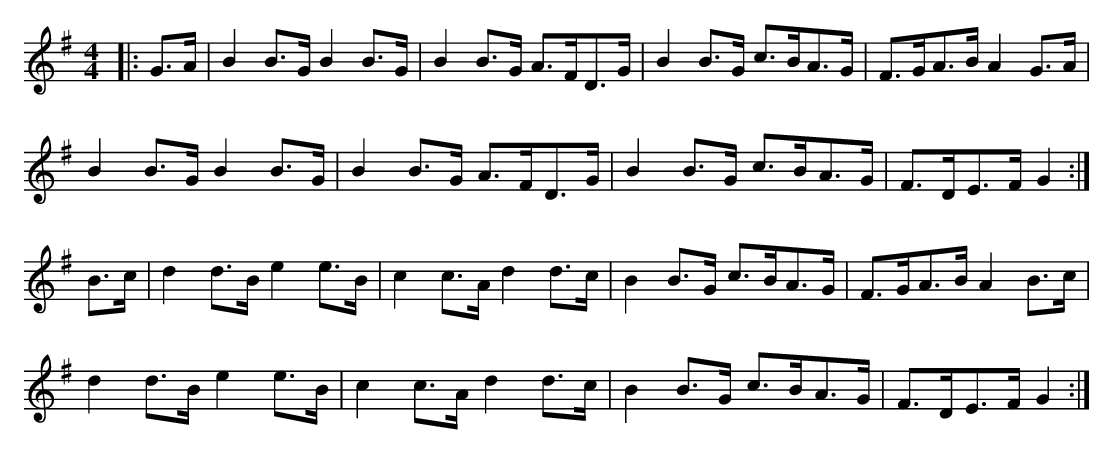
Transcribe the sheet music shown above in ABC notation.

X:1
M:4/4
K:G
|:G>A|B2 B>G B2 B>G|B2 B>G A>FD>G|B2 B>G c>BA>G|F>GA>B A2 G>A|
B2B>G B2 B>G|B2 B>G A>FD>G|B2 B>G c>BA>G|F>DE>F G2:|
B>c|d2 d>B e2 e>B|c2 c>A d2 d>c|B2 B>G c>BA>G|F>GA>B A2 B>c|
d2 d>B e2 e>B|c2 c>A d2 d>c|B2 B>G c>BA>G|F>DE>F G2:|
